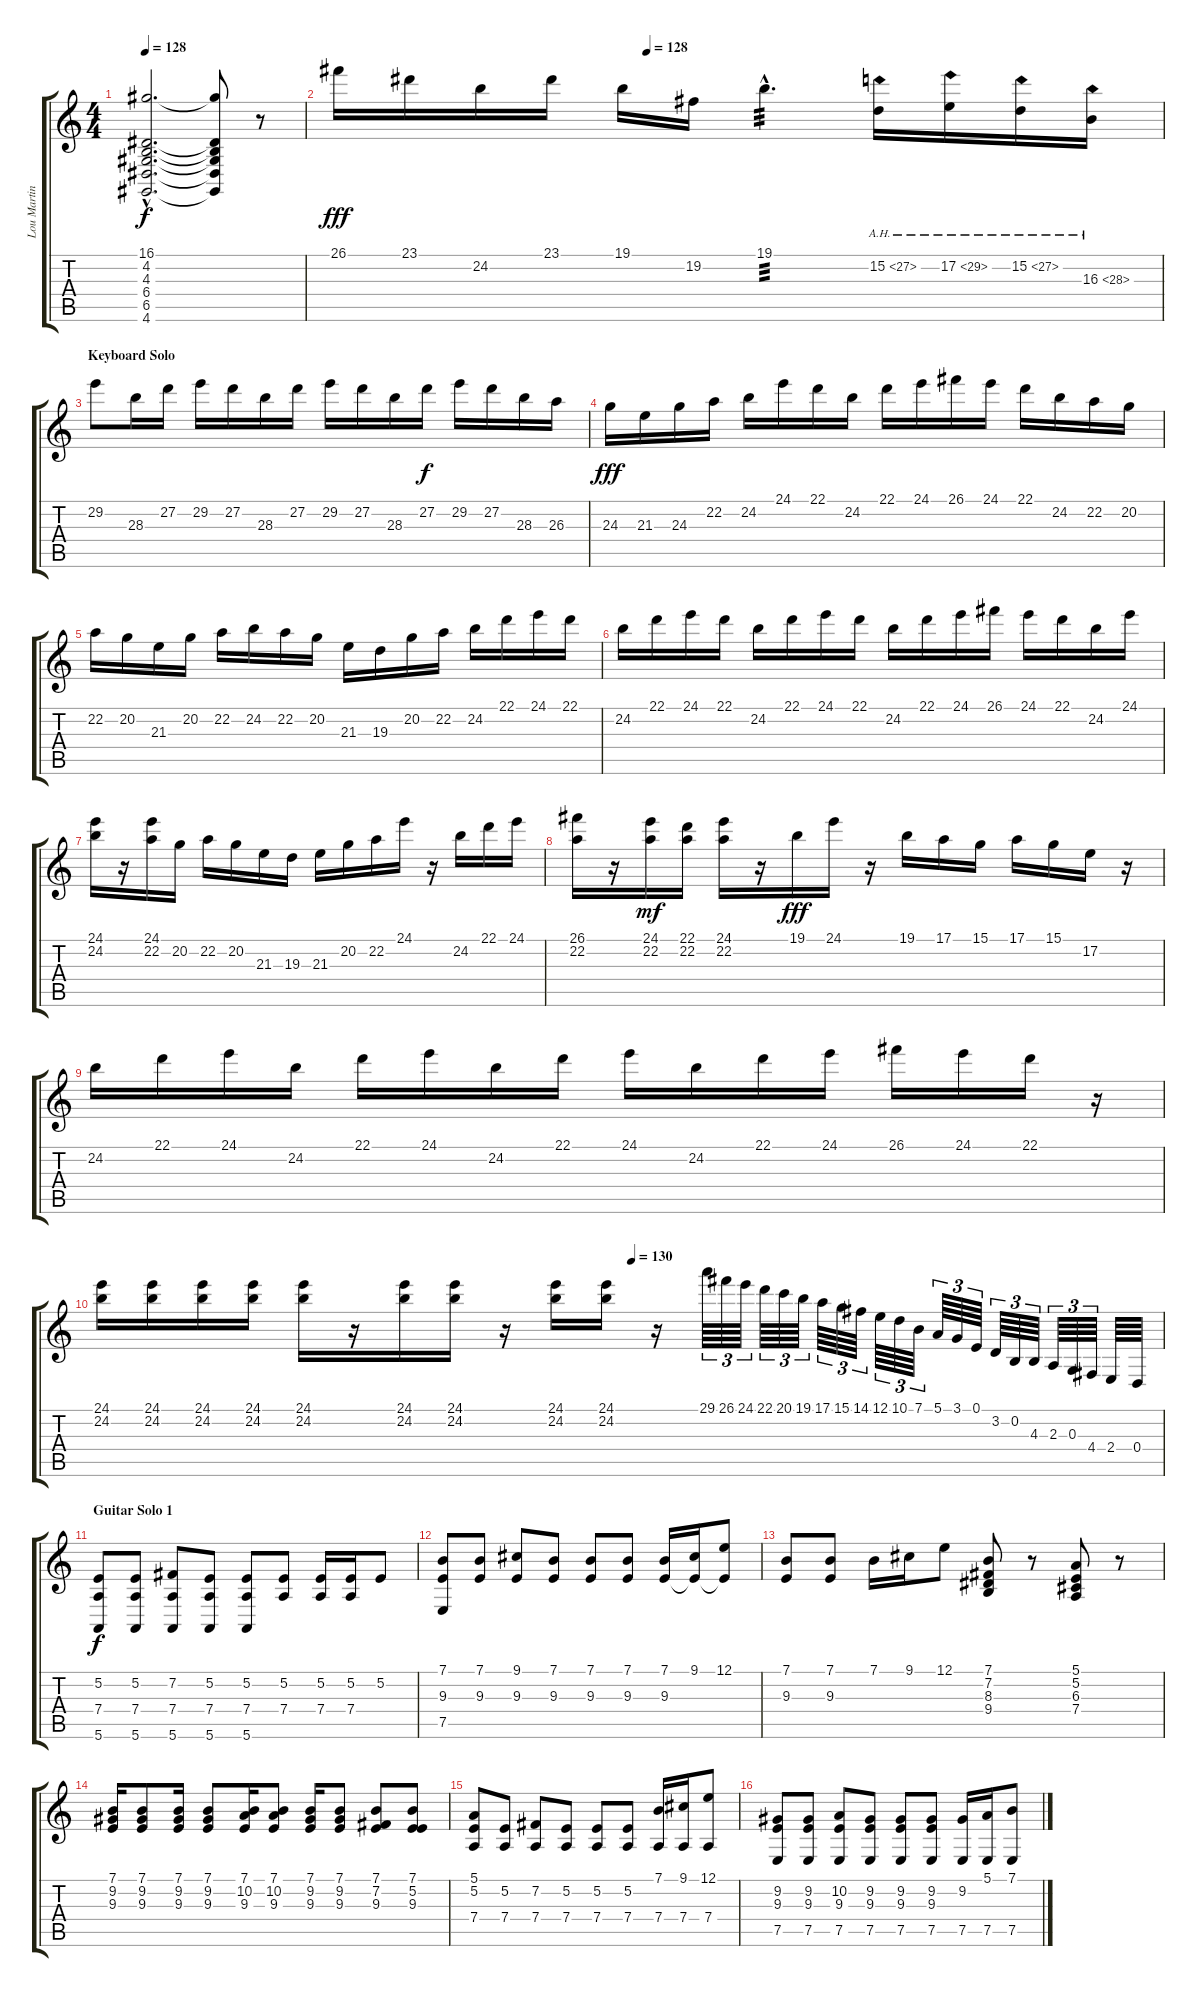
\track ("Lou Martin" "Lou Martin") {instrument drawbarorgan}
\staff {score tabs}
\tuning (E4 B3 G3 D3 A2 E2) {hide}
\ts (4 4)
\tempo 128
\clef g2
\ks c
(16.1{hac} 4.2{hac} 4.3{hac} 6.4{hac} 6.5{hac} 4.6{hac}).2{d dy f} (16.1{t} 4.2{t} 4.3{t} 6.4{t} 6.5{t} 4.6{t}).8 r.8 |
\tempo (128 0.375)
26.1.16{dy fff} 23.1.16 24.2.16 23.1.16 19.1.16 19.2.16 19.1{hac}.4{d tp 3} 15.2{ah 12}.16 17.2{ah 12}.16 15.2{ah 12}.16 16.3{ah 12}.16 |
\section ("" "Keyboard Solo")
29.2.8 28.3.16 27.2.16 29.2.16 27.2.16 28.3.16 27.2.16 29.2.16 27.2.16 28.3.16 27.2.16{dy f} 29.2.16 27.2.16 28.3.16 26.3.16 |
24.3.16{dy fff} 21.3.16 24.3.16 22.2.16 24.2.16 24.1.16 22.1.16 24.2.16 22.1.16 24.1.16 26.1.16 24.1.16 22.1.16 24.2.16 22.2.16 20.2.16 |
22.2.16 20.2.16 21.3.16 20.2.16 22.2.16 24.2.16 22.2.16 20.2.16 21.3.16 19.3.16 20.2.16 22.2.16 24.2.16 22.1.16 24.1.16 22.1.16 |
24.2.16 22.1.16 24.1.16 22.1.16 24.2.16 22.1.16 24.1.16 22.1.16 24.2.16 22.1.16 24.1.16 26.1.16 24.1.16 22.1.16 24.2.16 24.1.16 |
(24.1 24.2).16 r.16 (24.1 22.2).16 20.2.16 22.2.16 20.2.16 21.3.16 19.3.16 21.3.16 20.2.16 22.2.16 24.1.16 r.16 24.2.16 22.1.16 24.1.16 |
(26.1 22.2).16 r.16 (24.1 22.2).16{dy mf} (22.1 22.2).16 (24.1 22.2).16 r.16 19.1.16{dy fff} 24.1.16 r.16 19.1.16 17.1.16 15.1.16 17.1.16 15.1.16 17.2.16 r.16 |
24.2.16 22.1.16 24.1.16 24.2.16 22.1.16 24.1.16 24.2.16 22.1.16 24.1.16 24.2.16 22.1.16 24.1.16 26.1.16 24.1.16 22.1.16 r.16 |
\tempo (130 0.5)
(24.1 24.2).16 (24.1 24.2).16 (24.1 24.2).16 (24.1 24.2).16 (24.1 24.2).16 r.16 (24.1 24.2).16 (24.1 24.2).16 r.16 (24.1 24.2).16 (24.1 24.2).16 r.16 29.1.64{tu (3 2)} 26.1.64{tu (3 2)} 24.1.64{tu (3 2)} 22.1.64{tu (3 2)} 20.1.64{tu (3 2)} 19.1.64{tu (3 2)} 17.1.64{tu (3 2)} 15.1.64{tu (3 2)} 14.1.64{tu (3 2)} 12.1.64{tu (3 2)} 10.1.64{tu (3 2)} 7.1.64{tu (3 2)} 5.1.64{tu (3 2)} 3.1.64{tu (3 2)} 0.1.64{tu (3 2)} 3.2.64{tu (3 2)} 0.2.64{tu (3 2)} 4.3.64{tu (3 2)} 2.3.64{tu (3 2)} 0.3.64{tu (3 2)} 4.4.64{tu (3 2)} 2.4.64 0.4.64 |
\section ("" "Guitar Solo 1")
(5.2 7.4 5.6).8{dy f volume 11} (5.2 7.4 5.6).8 (7.2 7.4 5.6).8 (5.2 7.4 5.6).8 (5.2 7.4 5.6).8 (5.2 7.4).8 (5.2 7.4).16 (5.2 7.4).16 5.2.8 |
(7.1 9.3 7.5).8 (7.1 9.3).8 (9.1 9.3).8 (7.1 9.3).8 (7.1 9.3).8 (7.1 9.3).8 (7.1 9.3).16 (9.1 9.3{t}).16 (12.1 9.3{t}).8 |
(7.1 9.3).8 (7.1 9.3).8 7.1.16 9.1.16 12.1.8 (7.1 7.2 8.3 9.4).8 r.8 (5.1 5.2 6.3 7.4).8 r.8 |
(7.1 9.2 9.3).16 (7.1 9.2 9.3).8 (7.1 9.2 9.3).16 (7.1 9.2 9.3).8 (7.1 10.2 9.3).16 (7.1 10.2 9.3).8 (7.1 9.2 9.3).16 (7.1 9.2 9.3).8 (7.1 7.2 9.3).8 (7.1 5.2 9.3).8 |
(5.1 5.2 7.4).8 (5.2 7.4).8 (7.2 7.4).8 (5.2 7.4).8 (5.2 7.4).8 (5.2 7.4).8 (7.1 7.4).16 (9.1 7.4).16 (12.1 7.4).8 |
(9.2 9.3 7.5).8 (9.2 9.3 7.5).8 (10.2 9.3 7.5).8 (9.2 9.3 7.5).8 (9.2 9.3 7.5).8 (9.2 9.3 7.5).8 (9.2 7.5).16 (5.1 7.5).16 (7.1 7.5).8
